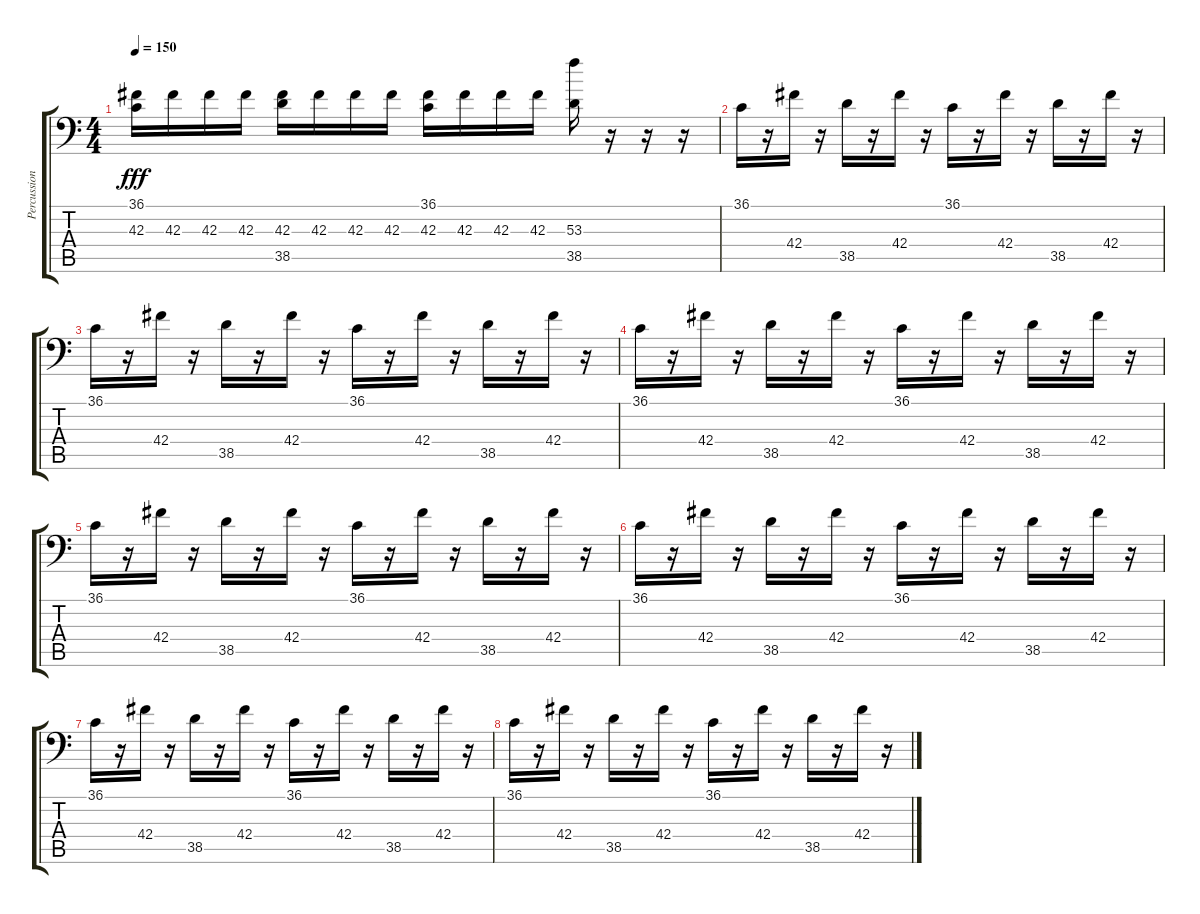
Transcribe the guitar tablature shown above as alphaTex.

\track ("Percussion" "Percussion") {instrument acousticgrandpiano}
\staff {score tabs}
\tuning (C-1 C-1 C-1 C-1 C-1 C-1) {hide}
\ts (4 4)
\tempo 150
\clef f4
\ks c
(36.1 42.3).16{dy fff} 42.3.16 42.3.16 42.3.16 (42.3 38.5).16 42.3.16 42.3.16 42.3.16 (36.1 42.3).16 42.3.16 42.3.16 42.3.16 (53.3 38.5).16 r.16 r.16 r.16 |
36.1.16 r.16 42.4.16 r.16 38.5.16 r.16 42.4.16 r.16 36.1.16 r.16 42.4.16 r.16 38.5.16 r.16 42.4.16 r.16 |
36.1.16 r.16 42.4.16 r.16 38.5.16 r.16 42.4.16 r.16 36.1.16 r.16 42.4.16 r.16 38.5.16 r.16 42.4.16 r.16 |
36.1.16 r.16 42.4.16 r.16 38.5.16 r.16 42.4.16 r.16 36.1.16 r.16 42.4.16 r.16 38.5.16 r.16 42.4.16 r.16 |
36.1.16 r.16 42.4.16 r.16 38.5.16 r.16 42.4.16 r.16 36.1.16 r.16 42.4.16 r.16 38.5.16 r.16 42.4.16 r.16 |
36.1.16 r.16 42.4.16 r.16 38.5.16 r.16 42.4.16 r.16 36.1.16 r.16 42.4.16 r.16 38.5.16 r.16 42.4.16 r.16 |
36.1.16 r.16 42.4.16 r.16 38.5.16 r.16 42.4.16 r.16 36.1.16 r.16 42.4.16 r.16 38.5.16 r.16 42.4.16 r.16 |
36.1.16 r.16 42.4.16 r.16 38.5.16 r.16 42.4.16 r.16 36.1.16 r.16 42.4.16 r.16 38.5.16 r.16 42.4.16 r.16
